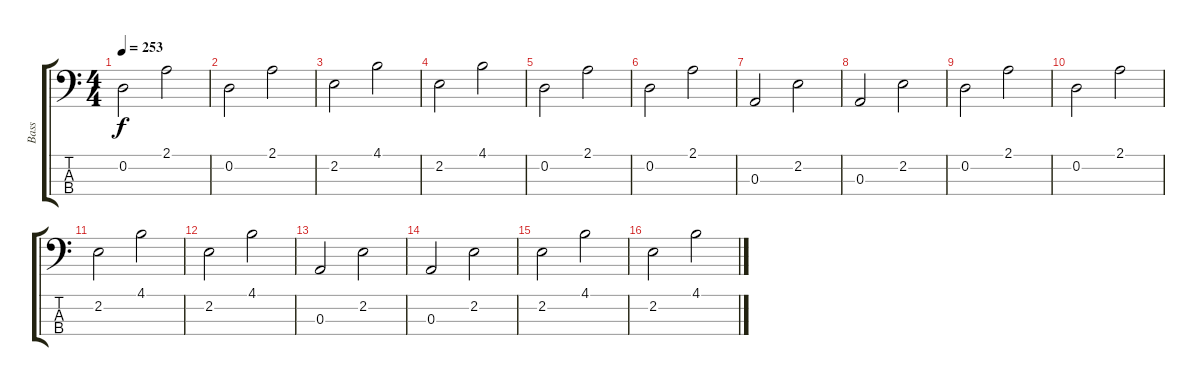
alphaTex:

\track ("Bass" "Bass") {instrument electricbassfinger}
\staff {score tabs}
\tuning (G2 D2 A1 E1) {hide}
\ts (4 4)
\tempo 253
\clef f4
\ks c
0.2.2{dy f} 2.1.2 |
0.2.2 2.1.2 |
2.2.2 4.1.2 |
2.2.2 4.1.2 |
0.2.2 2.1.2 |
0.2.2 2.1.2 |
0.3.2 2.2.2 |
0.3.2 2.2.2 |
0.2.2 2.1.2 |
0.2.2 2.1.2 |
2.2.2 4.1.2 |
2.2.2 4.1.2 |
0.3.2 2.2.2 |
0.3.2 2.2.2 |
2.2.2 4.1.2 |
2.2.2 4.1.2
